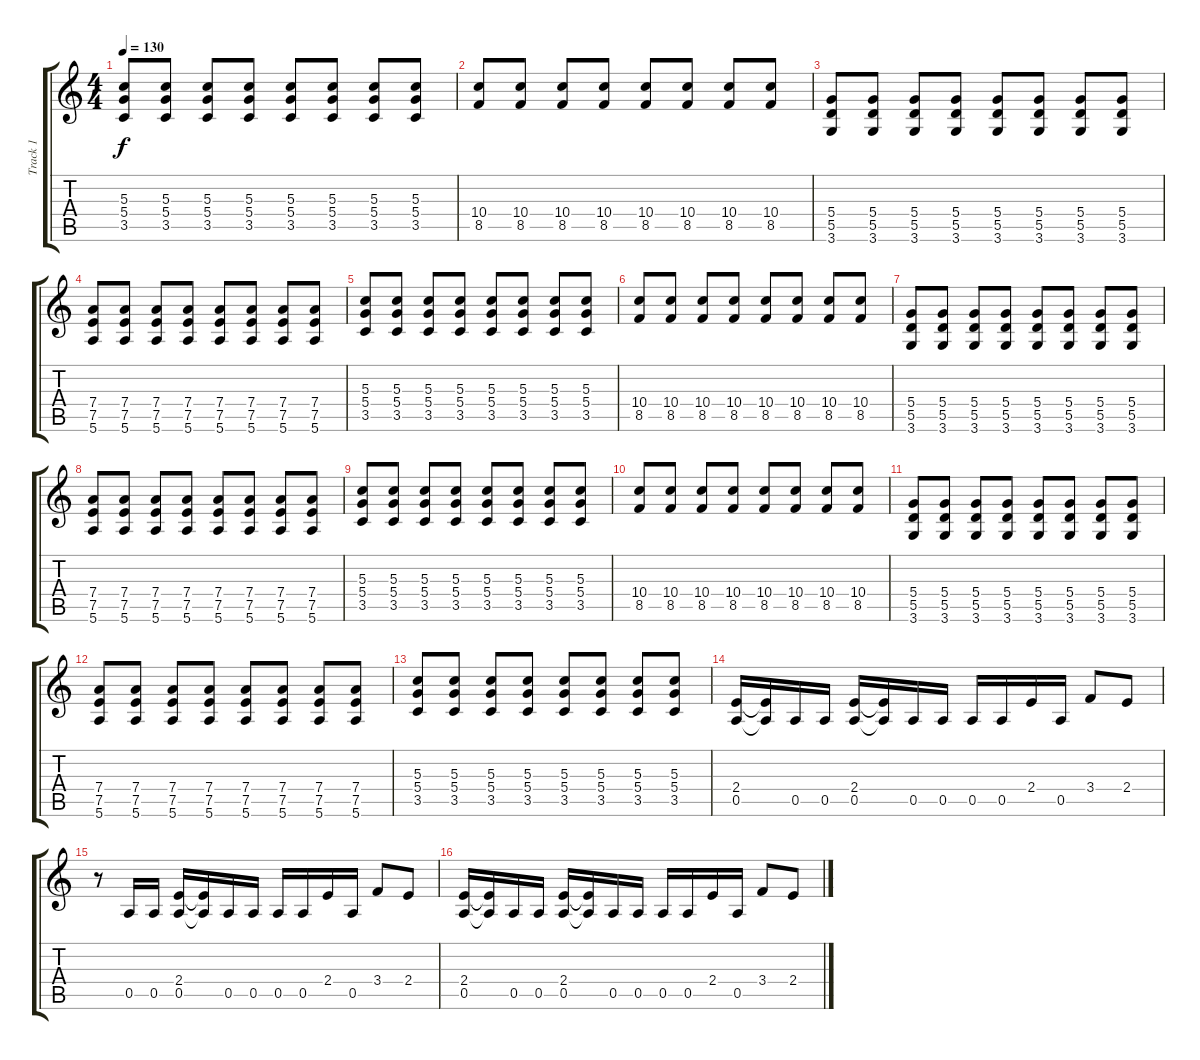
\track ("Track 1" "Track 1") {instrument distortionguitar}
\staff {score tabs}
\tuning (E4 B3 G3 D3 A2 E2) {hide}
\ts (4 4)
\tempo 130
\clef g2
\ks c
(5.3 5.4 3.5).8{dy f} (5.3 5.4 3.5).8 (5.3 5.4 3.5).8 (5.3 5.4 3.5).8 (5.3 5.4 3.5).8 (5.3 5.4 3.5).8 (5.3 5.4 3.5).8 (5.3 5.4 3.5).8 |
(10.4 8.5).8 (10.4 8.5).8 (10.4 8.5).8 (10.4 8.5).8 (10.4 8.5).8 (10.4 8.5).8 (10.4 8.5).8 (10.4 8.5).8 |
(5.4 5.5 3.6).8 (5.4 5.5 3.6).8 (5.4 5.5 3.6).8 (5.4 5.5 3.6).8 (5.4 5.5 3.6).8 (5.4 5.5 3.6).8 (5.4 5.5 3.6).8 (5.4 5.5 3.6).8 |
(7.4 7.5 5.6).8 (7.4 7.5 5.6).8 (7.4 7.5 5.6).8 (7.4 7.5 5.6).8 (7.4 7.5 5.6).8 (7.4 7.5 5.6).8 (7.4 7.5 5.6).8 (7.4 7.5 5.6).8 |
(5.3 5.4 3.5).8 (5.3 5.4 3.5).8 (5.3 5.4 3.5).8 (5.3 5.4 3.5).8 (5.3 5.4 3.5).8 (5.3 5.4 3.5).8 (5.3 5.4 3.5).8 (5.3 5.4 3.5).8 |
(10.4 8.5).8 (10.4 8.5).8 (10.4 8.5).8 (10.4 8.5).8 (10.4 8.5).8 (10.4 8.5).8 (10.4 8.5).8 (10.4 8.5).8 |
(5.4 5.5 3.6).8 (5.4 5.5 3.6).8 (5.4 5.5 3.6).8 (5.4 5.5 3.6).8 (5.4 5.5 3.6).8 (5.4 5.5 3.6).8 (5.4 5.5 3.6).8 (5.4 5.5 3.6).8 |
(7.4 7.5 5.6).8 (7.4 7.5 5.6).8 (7.4 7.5 5.6).8 (7.4 7.5 5.6).8 (7.4 7.5 5.6).8 (7.4 7.5 5.6).8 (7.4 7.5 5.6).8 (7.4 7.5 5.6).8 |
(5.3 5.4 3.5).8 (5.3 5.4 3.5).8 (5.3 5.4 3.5).8 (5.3 5.4 3.5).8 (5.3 5.4 3.5).8 (5.3 5.4 3.5).8 (5.3 5.4 3.5).8 (5.3 5.4 3.5).8 |
(10.4 8.5).8 (10.4 8.5).8 (10.4 8.5).8 (10.4 8.5).8 (10.4 8.5).8 (10.4 8.5).8 (10.4 8.5).8 (10.4 8.5).8 |
(5.4 5.5 3.6).8 (5.4 5.5 3.6).8 (5.4 5.5 3.6).8 (5.4 5.5 3.6).8 (5.4 5.5 3.6).8 (5.4 5.5 3.6).8 (5.4 5.5 3.6).8 (5.4 5.5 3.6).8 |
(7.4 7.5 5.6).8 (7.4 7.5 5.6).8 (7.4 7.5 5.6).8 (7.4 7.5 5.6).8 (7.4 7.5 5.6).8 (7.4 7.5 5.6).8 (7.4 7.5 5.6).8 (7.4 7.5 5.6).8 |
(5.3 5.4 3.5).8 (5.3 5.4 3.5).8 (5.3 5.4 3.5).8 (5.3 5.4 3.5).8 (5.3 5.4 3.5).8 (5.3 5.4 3.5).8 (5.3 5.4 3.5).8 (5.3 5.4 3.5).8 |
(2.4 0.5).16 (2.4{t} 0.5{t}).16 0.5.16 0.5.16 (2.4 0.5).16 (2.4{t} 0.5{t}).16 0.5.16 0.5.16 0.5.16 0.5.16 2.4.16 0.5.16 3.4.8 2.4.8 |
r.8 0.5.16 0.5.16 (2.4 0.5).16 (2.4{t} 0.5{t}).16 0.5.16 0.5.16 0.5.16 0.5.16 2.4.16 0.5.16 3.4.8 2.4.8 |
(2.4 0.5).16 (2.4{t} 0.5{t}).16 0.5.16 0.5.16 (2.4 0.5).16 (2.4{t} 0.5{t}).16 0.5.16 0.5.16 0.5.16 0.5.16 2.4.16 0.5.16 3.4.8 2.4.8
